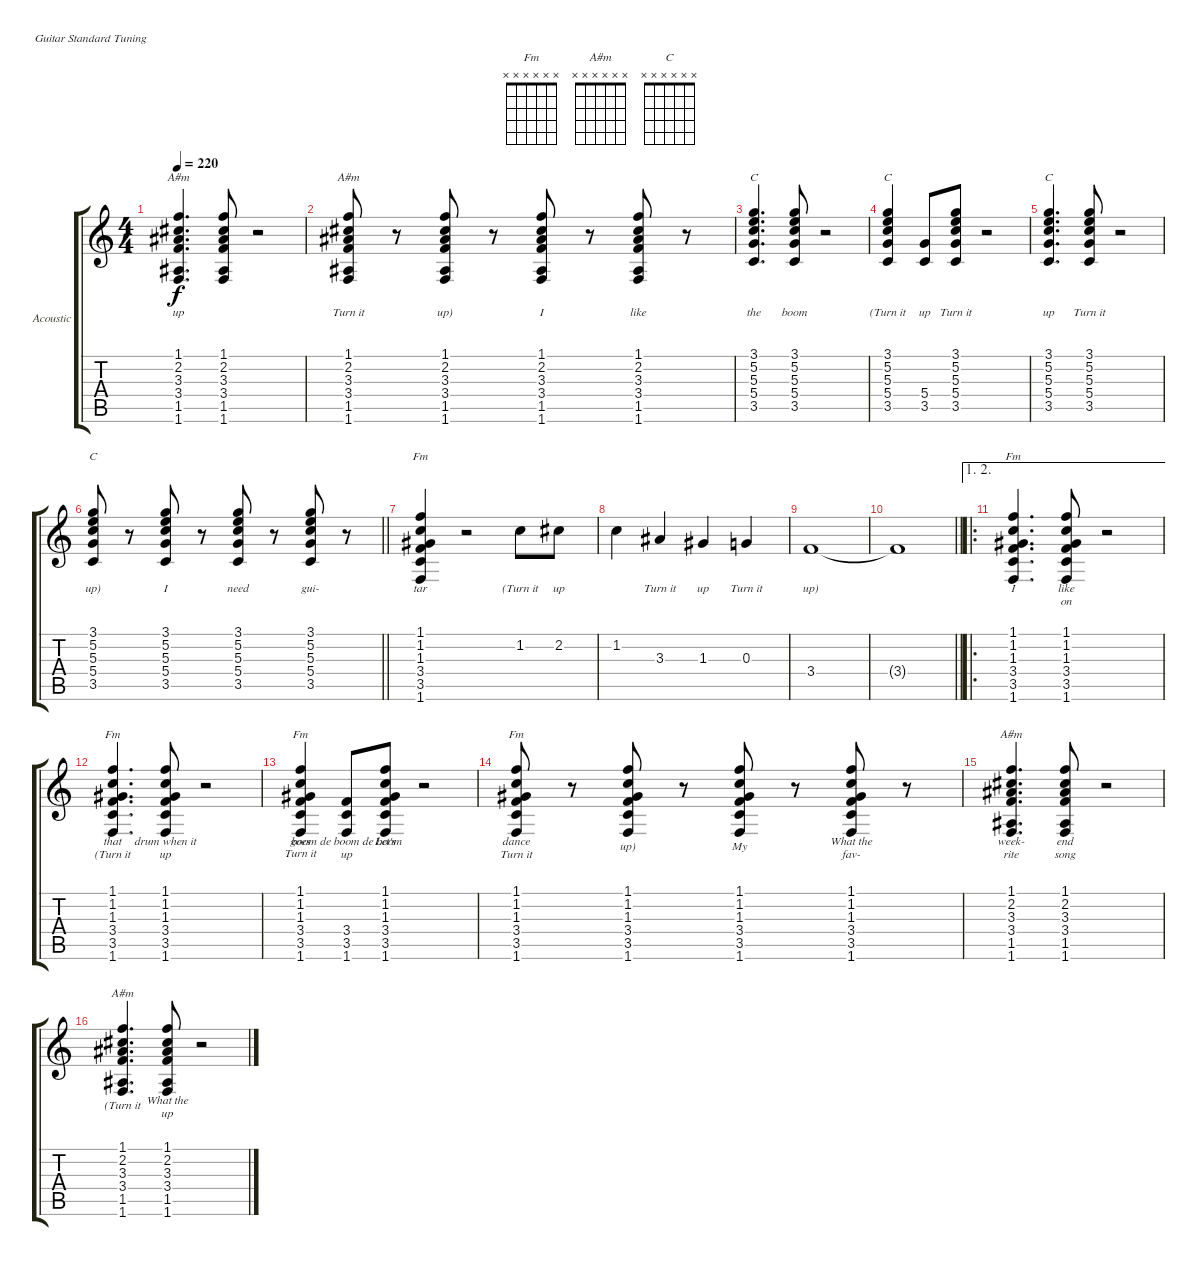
\bracketExtendMode groupsimilarinstruments
\firstSystemTrackNameOrientation horizontal
\otherSystemsTrackNameOrientation horizontal
\track ("Acoustic Guitar" "Acoustic") {instrument acousticguitarsteel}
\staff {score tabs}
\tuning (E4 B3 G3 D3 A2 E2)
\chord ("Fm" x x x x x x)
\chord ("A#m" x x x x x x)
\chord ("C" x x x x x x)
\ts (4 4)
\tempo 220
\clef g2
\ks c
(1.1 2.2 3.3 3.4 1.5 1.6).4{d ch "A#m" lyrics (0 "up") lyrics (1 "") lyrics (2 "") lyrics (3 "") lyrics (4 "") dy f} (1.1 2.2 3.3 3.4 1.5 1.6).8{lyrics (0 " ") lyrics (1 "") lyrics (2 "") lyrics (3 "") lyrics (4 "")} r.2 |
(1.1 2.2 3.3 3.4 1.5 1.6).8{ch "A#m" lyrics (0 "Turn it") lyrics (1 "") lyrics (2 "") lyrics (3 "") lyrics (4 "")} r.8 (1.1 2.2 3.3 3.4 1.5 1.6).8{lyrics (0 "up)") lyrics (1 "") lyrics (2 "") lyrics (3 "") lyrics (4 "")} r.8 (1.1 2.2 3.3 3.4 1.5 1.6).8{lyrics (0 "I") lyrics (1 "") lyrics (2 "") lyrics (3 "") lyrics (4 "")} r.8 (1.1 2.2 3.3 3.4 1.5 1.6).8{lyrics (0 "like") lyrics (1 "") lyrics (2 "") lyrics (3 "") lyrics (4 "")} r.8 |
(3.1 5.2 5.3 5.4 3.5).4{d ch "C" lyrics (0 "the") lyrics (1 "") lyrics (2 "") lyrics (3 "") lyrics (4 "")} (3.1 5.2 5.3 5.4 3.5).8{lyrics (0 "boom") lyrics (1 "") lyrics (2 "") lyrics (3 "") lyrics (4 "")} r.2 |
(3.1 5.2 5.3 5.4 3.5).4{ch "C" lyrics (0 "(Turn it") lyrics (1 "") lyrics (2 "") lyrics (3 "") lyrics (4 "")} (5.4 3.5).8{lyrics (0 "up") lyrics (1 "") lyrics (2 "") lyrics (3 "") lyrics (4 "")} (3.1 5.2 5.3 5.4 3.5).8{lyrics (0 "Turn it") lyrics (1 "") lyrics (2 "") lyrics (3 "") lyrics (4 "")} r.2 |
(3.1 5.2 5.3 5.4 3.5).4{d ch "C" lyrics (0 "up") lyrics (1 "") lyrics (2 "") lyrics (3 "") lyrics (4 "")} (3.1 5.2 5.3 5.4 3.5).8{lyrics (0 "Turn it") lyrics (1 "") lyrics (2 "") lyrics (3 "") lyrics (4 "")} r.2 |
\barLineRight lightlight
(3.1 5.2 5.3 5.4 3.5).8{ch "C" lyrics (0 "up)") lyrics (1 "") lyrics (2 "") lyrics (3 "") lyrics (4 "")} r.8 (3.1 5.2 5.3 5.4 3.5).8{lyrics (0 "I") lyrics (1 "") lyrics (2 "") lyrics (3 "") lyrics (4 "")} r.8 (3.1 5.2 5.3 5.4 3.5).8{lyrics (0 "need") lyrics (1 "") lyrics (2 "") lyrics (3 "") lyrics (4 "")} r.8 (3.1 5.2 5.3 5.4 3.5).8{lyrics (0 "gui-") lyrics (1 "") lyrics (2 "") lyrics (3 "") lyrics (4 "")} r.8 |
(1.1 1.2 1.3 3.4 3.5 1.6).4{ch "Fm" lyrics (0 "tar") lyrics (1 "") lyrics (2 "") lyrics (3 "") lyrics (4 "")} r.2 1.2.8{lyrics (0 "(Turn it") lyrics (1 "") lyrics (2 "") lyrics (3 "") lyrics (4 "")} 2.2.8{lyrics (0 "up") lyrics (1 "") lyrics (2 "") lyrics (3 "") lyrics (4 "")} |
1.2.4{lyrics (0 " ") lyrics (1 "") lyrics (2 "") lyrics (3 "") lyrics (4 "")} 3.3.4{lyrics (0 "Turn it") lyrics (1 "") lyrics (2 "") lyrics (3 "") lyrics (4 "")} 1.3.4{lyrics (0 "up") lyrics (1 "") lyrics (2 "") lyrics (3 "") lyrics (4 "")} 0.3.4{lyrics (0 "Turn it") lyrics (1 "") lyrics (2 "") lyrics (3 "") lyrics (4 "")} |
3.4.1{lyrics (0 "up)") lyrics (1 "") lyrics (2 "") lyrics (3 "") lyrics (4 "")} |
\barLineRight lightlight
3.4{t}.1 |
\ae (1 2)
\ro
(1.1 1.2 1.3 3.4 3.5 1.6).4{d ch "Fm" lyrics (0 "I") lyrics (1 " ") lyrics (2 "") lyrics (3 "") lyrics (4 "")} (1.1 1.2 1.3 3.4 3.5 1.6).8{lyrics (0 "like") lyrics (1 "on") lyrics (2 "") lyrics (3 "") lyrics (4 "")} r.2 |
(1.1 1.2 1.3 3.4 3.5 1.6).4{d ch "Fm" lyrics (0 "that") lyrics (1 "(Turn it") lyrics (2 "") lyrics (3 "") lyrics (4 "")} (1.1 1.2 1.3 3.4 3.5 1.6).8{lyrics (0 "drum when it") lyrics (1 "up") lyrics (2 "") lyrics (3 "") lyrics (4 "")} r.2 |
(1.1 1.2 1.3 3.4 3.5 1.6).4{ch "Fm" lyrics (0 "goes") lyrics (1 "Turn it") lyrics (2 "") lyrics (3 "") lyrics (4 "")} (3.4 3.5 1.6).8{lyrics (0 "boom de boom de boom") lyrics (1 "up") lyrics (2 "") lyrics (3 "") lyrics (4 "")} (1.1 1.2 1.3 3.4 3.5 1.6).8{lyrics (0 "Let's") lyrics (1 " ") lyrics (2 "") lyrics (3 "") lyrics (4 "")} r.2 |
(1.1 1.2 1.3 3.4 3.5 1.6).8{ch "Fm" lyrics (0 "dance") lyrics (1 "Turn it") lyrics (2 "") lyrics (3 "") lyrics (4 "")} r.8 (1.1 1.2 1.3 3.4 3.5 1.6).8{lyrics (0 " ") lyrics (1 "up)") lyrics (2 "") lyrics (3 "") lyrics (4 "")} r.8 (1.1 1.2 1.3 3.4 3.5 1.6).8{lyrics (0 "") lyrics (1 "My") lyrics (2 "") lyrics (3 "") lyrics (4 "")} r.8 (1.1 1.2 1.3 3.4 3.5 1.6).8{lyrics (0 "What the") lyrics (1 "fav-") lyrics (2 "") lyrics (3 "") lyrics (4 "")} r.8 |
(1.1 2.2 3.3 3.4 1.5 1.6).4{d ch "A#m" lyrics (0 "week-") lyrics (1 "rite") lyrics (2 "") lyrics (3 "") lyrics (4 "")} (1.1 2.2 3.3 3.4 1.5 1.6).8{lyrics (0 "end") lyrics (1 "song") lyrics (2 "") lyrics (3 "") lyrics (4 "")} r.2 |
(1.1 2.2 3.3 3.4 1.5 1.6).4{d ch "A#m" lyrics (0 "") lyrics (1 "(Turn it") lyrics (2 "") lyrics (3 "") lyrics (4 "")} (1.1 2.2 3.3 3.4 1.5 1.6).8{lyrics (0 "What the") lyrics (1 "up") lyrics (2 "") lyrics (3 "") lyrics (4 "")} r.2
